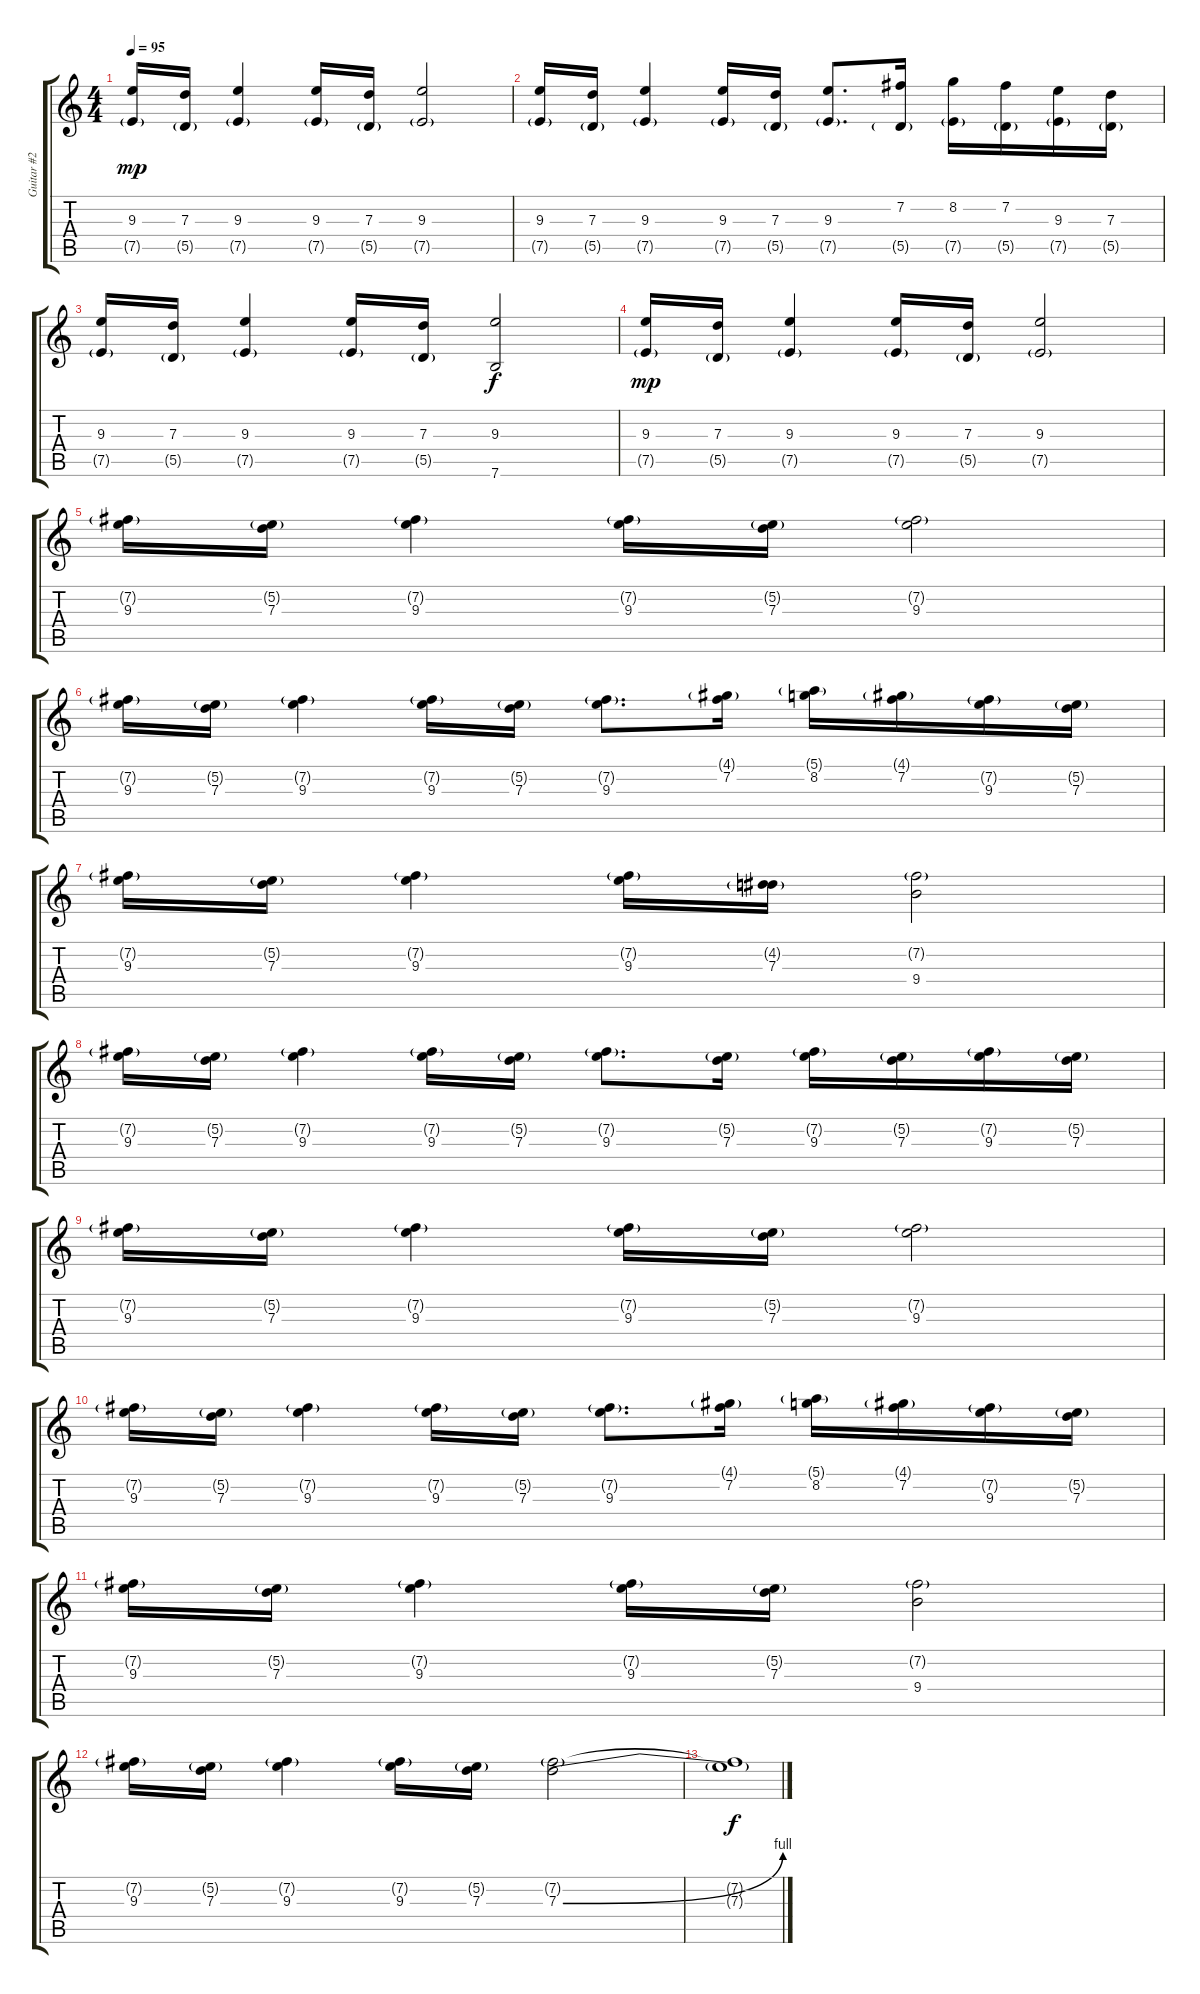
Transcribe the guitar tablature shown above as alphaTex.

\track ("Guitar #2" "Guitar #2") {instrument distortionguitar}
\staff {score tabs}
\tuning (E4 B3 G3 D3 A2 E2) {hide}
\ts (4 4)
\tempo 95
\clef g2
\ks c
(9.3 7.5{g}).16{dy mp} (7.3 5.5{g}).16 (9.3 7.5{g}).4 (9.3 7.5{g}).16 (7.3 5.5{g}).16 (9.3 7.5{g}).2 |
(9.3 7.5{g}).16 (7.3 5.5{g}).16 (9.3 7.5{g}).4 (9.3 7.5{g}).16 (7.3 5.5{g}).16 (9.3 7.5{g}).8{d} (7.2 5.5{g}).16 (8.2 7.5{g}).16 (7.2 5.5{g}).16 (9.3 7.5{g}).16 (7.3 5.5{g}).16 |
(9.3 7.5{g}).16 (7.3 5.5{g}).16 (9.3 7.5{g}).4 (9.3 7.5{g}).16 (7.3 5.5{g}).16 (9.3 7.6).2{dy f} |
(9.3 7.5{g}).16{dy mp} (7.3 5.5{g}).16 (9.3 7.5{g}).4 (9.3 7.5{g}).16 (7.3 5.5{g}).16 (9.3 7.5{g}).2 |
(7.2{g} 9.3).16 (5.2{g} 7.3).16 (7.2{g} 9.3).4 (7.2{g} 9.3).16 (5.2{g} 7.3).16 (7.2{g} 9.3).2 |
(7.2{g} 9.3).16 (5.2{g} 7.3).16 (7.2{g} 9.3).4 (7.2{g} 9.3).16 (5.2{g} 7.3).16 (7.2{g} 9.3).8{d} (4.1{g} 7.2).16 (5.1{g} 8.2).16 (4.1{g} 7.2).16 (7.2{g} 9.3).16 (5.2{g} 7.3).16 |
(7.2{g} 9.3).16 (5.2{g} 7.3).16 (7.2{g} 9.3).4 (7.2{g} 9.3).16 (4.2{g} 7.3).16 (7.2{g} 9.4).2 |
(7.2{g} 9.3).16 (5.2{g} 7.3).16 (7.2{g} 9.3).4 (7.2{g} 9.3).16 (5.2{g} 7.3).16 (7.2{g} 9.3).8{d} (5.2{g} 7.3).16 (7.2{g} 9.3).16 (5.2{g} 7.3).16 (7.2{g} 9.3).16 (5.2{g} 7.3).16 |
(7.2{g} 9.3).16 (5.2{g} 7.3).16 (7.2{g} 9.3).4 (7.2{g} 9.3).16 (5.2{g} 7.3).16 (7.2{g} 9.3).2 |
(7.2{g} 9.3).16 (5.2{g} 7.3).16 (7.2{g} 9.3).4 (7.2{g} 9.3).16 (5.2{g} 7.3).16 (7.2{g} 9.3).8{d} (4.1{g} 7.2).16 (5.1{g} 8.2).16 (4.1{g} 7.2).16 (7.2{g} 9.3).16 (5.2{g} 7.3).16 |
(7.2{g} 9.3).16 (5.2{g} 7.3).16 (7.2{g} 9.3).4 (7.2{g} 9.3).16 (5.2{g} 7.3).16 (7.2{g} 9.4).2 |
(7.2{g} 9.3).16 (5.2{g} 7.3).16 (7.2{g} 9.3).4 (7.2{g} 9.3).16 (5.2{g} 7.3).16 (7.2{g} 7.3{be (bend 0 0 60 4)}).2 |
(7.2{t} 7.3{t}).1{dy f}
